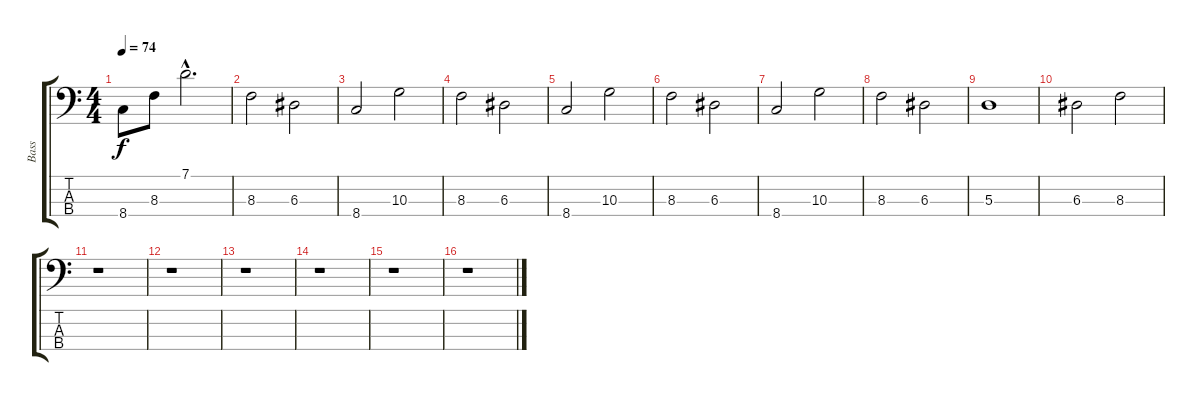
\track ("Bass" "Bass") {instrument electricbassfinger}
\staff {score tabs}
\tuning (G2 D2 A1 E1) {hide}
\ts (4 4)
\tempo 74
\clef f4
\ks c
8.4.8{dy f} 8.3.8 7.1{hac}.2{d} |
8.3.2 6.3.2 |
8.4.2 10.3.2 |
8.3.2 6.3.2 |
8.4.2 10.3.2 |
8.3.2 6.3.2 |
8.4.2 10.3.2 |
8.3.2 6.3.2 |
5.3.1 |
6.3.2 8.3.2 |
r.1 |
r.1 |
r.1 |
r.1 |
r.1 |
r.1
